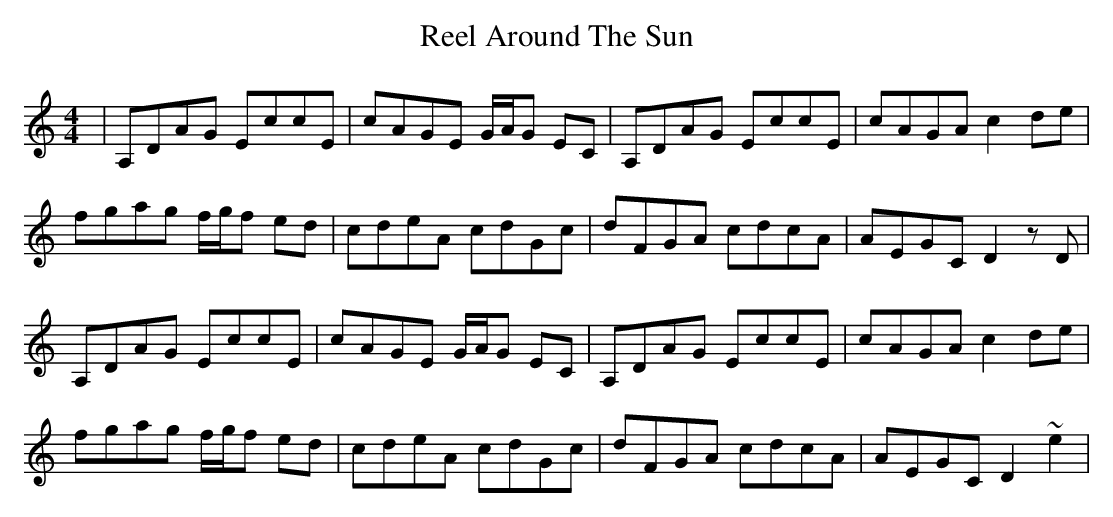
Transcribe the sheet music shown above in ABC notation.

X:1
T: Reel Around The Sun
M: 4/4
L: 1/8
K: Ddor
|A,DAG EccE|cAGE G/A/G EC|A,DAG EccE|cAGA c2 de|
fgag f/g/f ed|cdeA cdGc|dFGA cdcA|AEGC D2 z D|
A,DAG EccE|cAGE G/A/G EC|A,DAG EccE|cAGA c2 de|
fgag f/g/f ed|cdeA cdGc|dFGA cdcA|AEGC D2 ~e2|
